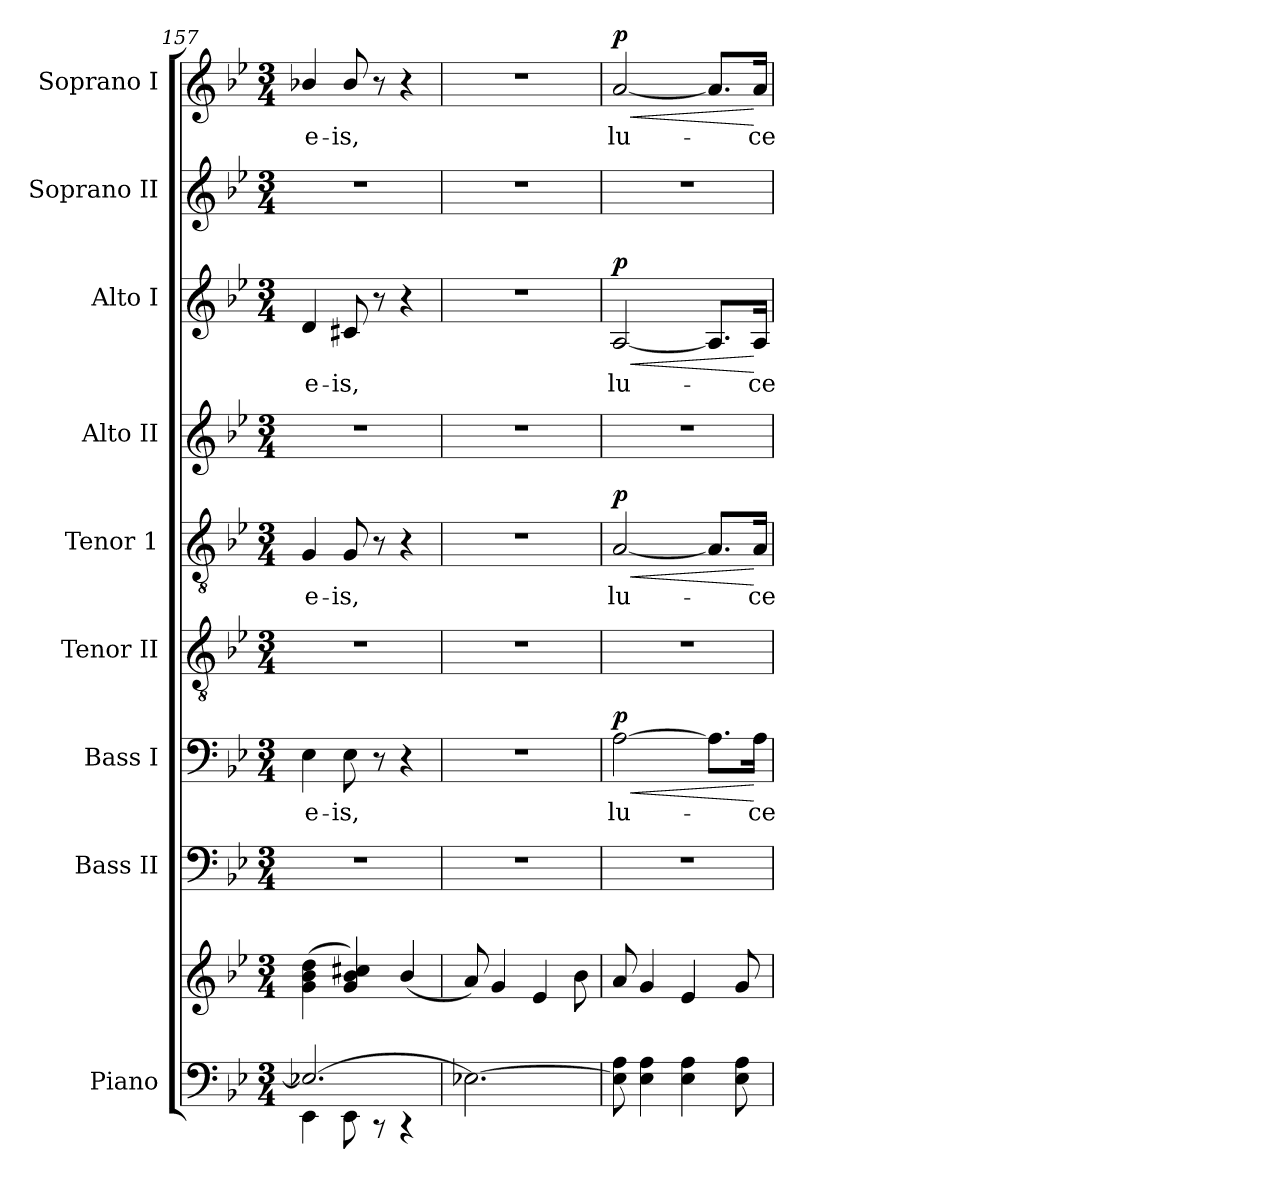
**kern	**kern	**kern	**kern	**text	**dynam	**kern	**kern	**text	**dynam	**kern	**kern	**text	**dynam	**kern	**kern	**text	**dynam
*part9	*part9	*part8	*part7	*part7	*part7	*part6	*part5	*part5	*part5	*part4	*part3	*part3	*part3	*part2	*part1	*part1	*part1
*staff10	*staff9	*staff8	*staff7	*staff7	*staff7	*staff6	*staff5	*staff5	*staff5	*staff4	*staff3	*staff3	*staff3	*staff2	*staff1	*staff1	*staff1
*I"Piano	*	*I"Bass II	*I"Bass I	*	*	*I"Tenor II	*I"Tenor 1	*	*	*I"Alto II	*I"Alto I	*	*	*I"Soprano II	*I"Soprano I	*	*
*I'Pno.	*	*I'B	*I'B	*	*	*I'T.	*I'T.	*	*	*I'A	*I'A	*	*	*I'S	*I'S	*	*
*clefF4	*clefG2	*clefF4	*clefF4	*	*	*clefGv2	*clefGv2	*	*	*clefG2	*clefG2	*	*	*clefG2	*clefG2	*	*
*	*	*	*	*	*	*ITrd7c12	*ITrd7c12	*	*	*	*	*	*	*	*	*	*
*k[b-e-]	*k[b-e-]	*k[b-e-]	*k[b-e-]	*	*	*k[b-e-]	*k[b-e-]	*	*	*k[b-e-]	*k[b-e-]	*	*	*k[b-e-]	*k[b-e-]	*	*
*g:	*g:	*g:	*g:	*	*	*g:	*g:	*	*	*g:	*g:	*	*	*g:	*g:	*	*
*M3/4	*M3/4	*M3/4	*M3/4	*	*	*M3/4	*M3/4	*	*	*M3/4	*M3/4	*	*	*M3/4	*M3/4	*	*
=157	=157	=157	=157	=157	=157	=157	=157	=157	=157	=157	=157	=157	=157	=157	=157	=157	=157
*^	*	*	*	*	*	*	*	*	*	*	*	*	*	*	*	*	*
!	!	!	!LO:N:vis=1	!	!	!	!	!	!	!	!	!	!	!	!	!	!	!
!	!	!	!	!	!LO:LY:b:color=#000000	!	!LO:N:vis=1	!	!	!	!	!	!	!	!	!	!	!
!	!	!	!	!	!	!	!	!	!LO:LY:b:color=#000000	!	!LO:N:vis=1	!	!	!	!	!	!	!
!	!	!	!	!	!	!	!	!	!	!	!	!	!LO:LY:b:color=#000000	!	!LO:N:vis=1	!	!	!
!	!	!	!	!	!	!	!	!	!	!	!	!	!	!	!	!	!LO:LY:b:color=#000000	!
2.E-Xi/_	4EE-i\	(4gi\ 4b-i 4ddi	2.r	4E-i\	e-	.	2.r	4GGi/	e-	.	2.r	4di/	e-	.	2.r	4b-Xi/	e-	.
!	!	!	!	!	!LO:LY:b:color=#000000	!	!	!	!	!	!	!	!	!	!	!	!	!
!	!	!	!	!	!	!	!	!	!LO:LY:b:color=#000000	!	!	!	!	!	!	!	!	!
!	!	!	!	!	!	!	!	!	!	!	!	!	!LO:LY:b:color=#000000	!	!	!	!	!
!	!	!	!	!	!	!	!	!	!	!	!	!	!	!	!	!	!LO:LY:b:color=#000000	!
.	8EE-i\	4gi/ 4b-i 4cc#Xi)	.	8E-i\	-is,	.	.	8GGi/	-is,	.	.	8c#Xi/	-is,	.	.	8b-i/	-is,	.
.	8r	.	.	8r	.	.	.	8r	.	.	.	8r	.	.	.	8r	.	.
.	4r	(4b-i/	.	4r	.	.	.	4r	.	.	.	4r	.	.	.	4r	.	.
=158	=158	=158	=158	=158	=158	=158	=158	=158	=158	=158	=158	=158	=158	=158	=158	=158	=158	=158
!	!	!	!LO:N:vis=1	!LO:N:vis=1	!	!	!LO:N:vis=1	!LO:N:vis=1	!	!	!LO:N:vis=1	!LO:N:vis=1	!	!	!LO:N:vis=1	!LO:N:vis=1	!	!
*v	*v	*	*	*	*	*	*	*	*	*	*	*	*	*	*	*	*	*
2.E-Xi\_	8ai/)	2.r	2.r	.	.	2.r	2.r	.	.	2.r	2.r	.	.	2.r	2.r	.	.
.	4gi/	.	.	.	.	.	.	.	.	.	.	.	.	.	.	.	.
.	4e-i/	.	.	.	.	.	.	.	.	.	.	.	.	.	.	.	.
.	8b-i\	.	.	.	.	.	.	.	.	.	.	.	.	.	.	.	.
=159	=159	=159	=159	=159	=159	=159	=159	=159	=159	=159	=159	=159	=159	=159	=159	=159	=159
!	!	!LO:N:vis=1	!	!	!	!	!	!	!	!	!	!	!	!	!	!	!
!	!	!	!	!LO:LY:b:color=#000000	!LO:HP:b	!LO:N:vis=1	!	!	!	!	!	!	!	!	!	!	!
!	!	!	!	!	!	!	!	!LO:LY:b:color=#000000	!LO:HP:b	!LO:N:vis=1	!	!	!	!	!	!	!
!	!	!	!	!	!	!	!	!	!	!	!	!LO:LY:b:color=#000000	!LO:HP:b	!LO:N:vis=1	!	!	!
!	!	!	!	!	!	!	!	!	!	!	!	!	!	!	!	!LO:LY:b:color=#000000	!LO:HP:b
8E-i\] 8Ai	8ai/	2.r	[2Ai\	lu-	< p	2.r	[2AAi/	lu-	< p	2.r	[2Ai/	lu-	< p	2.r	[2ai/	lu-	< p
4E-i\ 4Ai	4gi/	.	.	.	.	.	.	.	.	.	.	.	.	.	.	.	.
4E-i\ 4Ai	4e-i/	.	.	.	.	.	.	.	.	.	.	.	.	.	.	.	.
.	.	.	8.Ai\L]	.	.	.	8.AAi/L]	.	.	.	8.Ai/L]	.	.	.	8.ai/L]	.	.
8E-i\ 8Ai	8gi/	.	.	.	.	.	.	.	.	.	.	.	.	.	.	.	.
!	!	!	!	!LO:LY:b:color=#000000	!	!	!	!	!	!	!	!	!	!	!	!	!
!	!	!	!	!	!	!	!	!LO:LY:b:color=#000000	!	!	!	!	!	!	!	!	!
!	!	!	!	!	!	!	!	!	!	!	!	!LO:LY:b:color=#000000	!	!	!	!	!
!	!	!	!	!	!	!	!	!	!	!	!	!	!	!	!	!LO:LY:b:color=#000000	!
.	.	.	16Ai\Jk	-ce-	[	.	16AAi/Jk	-ce-	[	.	16Ai/Jk	-ce-	[	.	16ai/Jk	-ce-	[
=	=	=	=	=	=	=	=	=	=	=	=	=	=	=	=	=	=
*-	*-	*-	*-	*-	*-	*-	*-	*-	*-	*-	*-	*-	*-	*-	*-	*-	*-
